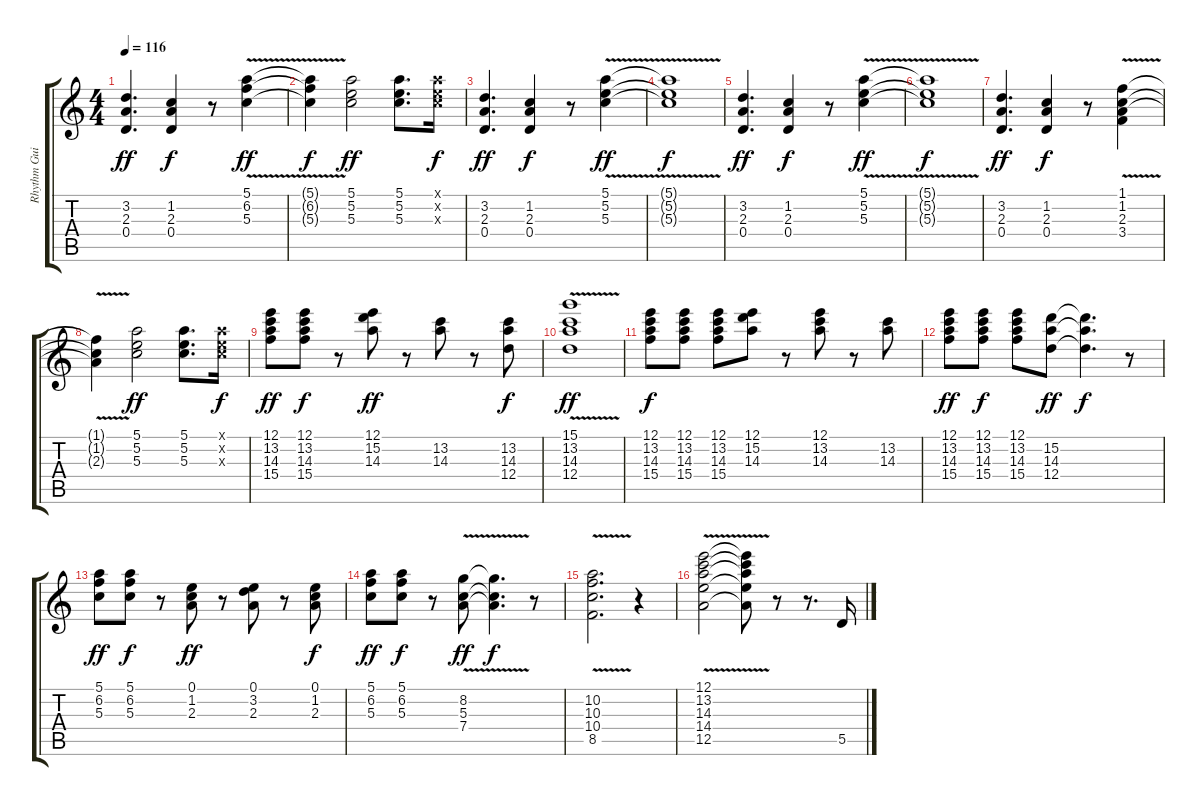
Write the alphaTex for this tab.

\track ("Rhythm Guitar 1" "Rhythm Gui") {instrument distortionguitar}
\staff {score tabs}
\tuning (E4 B3 G3 D3 A2 E2) {hide}
\ts (4 4)
\tempo 116
\clef g2
\ks c
(3.2 2.3 0.4).4{d dy ff} (1.2 2.3 0.4).4{dy f} r.8 (5.1{v} 6.2{v} 5.3{v}).4{dy ff} |
(5.1{v t} 6.2{v t} 5.3{v t}).4{dy f} (5.1 5.2 5.3).2{dy ff} (5.1 5.2 5.3).8{d} (5.1{x} 5.2{x} 5.3{x}).16{dy f} |
(3.2 2.3 0.4).4{d dy ff} (1.2 2.3 0.4).4{dy f} r.8 (5.1{v} 5.2{v} 5.3{v}).4{dy ff} |
(5.1{v t} 5.2{v t} 5.3{v t}).1{dy f} |
(3.2 2.3 0.4).4{d dy ff} (1.2 2.3 0.4).4{dy f} r.8 (5.1{v} 5.2{v} 5.3{v}).4{dy ff} |
(5.1{v t} 5.2{v t} 5.3{v t}).1{dy f} |
(3.2 2.3 0.4).4{d dy ff} (1.2 2.3 0.4).4{dy f} r.8 (1.1{v} 1.2{v} 2.3{v} 3.4{v}).4 |
(1.1{v t} 1.2{v t} 2.3{v t}).4 (5.1 5.2 5.3).2{dy ff} (5.1 5.2 5.3).8{d} (5.1{x} 5.2{x} 5.3{x}).16{dy f} |
(12.1 13.2 14.3 15.4).8{dy ff} (12.1 13.2 14.3 15.4).8{dy f} r.8 (12.1 15.2 14.3).8{dy ff} r.8 (13.2 14.3).8 r.8 (13.2 14.3 12.4).8{dy f} |
(15.1{v} 13.2{v} 14.3{v} 12.4{v}).1{dy ff} |
(12.1 13.2 14.3 15.4).8{dy f} (12.1 13.2 14.3 15.4).8 (12.1 13.2 14.3 15.4).8 (12.1 15.2 14.3).8 r.8 (12.1 13.2 14.3).8 r.8 (13.2 14.3).8 |
(12.1 13.2 14.3 15.4).8{dy ff} (12.1 13.2 14.3 15.4).8{dy f} (12.1 13.2 14.3 15.4).8 (15.2 14.3 12.4).8{dy ff} (15.2{t} 14.3{t} 12.4{t}).4{d dy f} r.8 |
(5.1 6.2 5.3).8{dy ff} (5.1 6.2 5.3).8{dy f} r.8 (0.1 1.2 2.3).8{dy ff} r.8 (0.1 3.2 2.3).8 r.8 (0.1 1.2 2.3).8{dy f} |
(5.1 6.2 5.3).8{dy ff} (5.1 6.2 5.3).8{dy f} r.8 (8.2{v} 5.3{v} 7.4{v}).8{dy ff} (8.2{v t} 5.3{v t} 7.4{v t}).4{d dy f} r.8 |
(10.2{v} 10.3{v} 10.4{v} 8.5{v}).2{d} r.4 |
(12.1{v} 13.2{v} 14.3{v} 14.4{v} 12.5{v}).2 (12.1{v t} 13.2{v t} 14.3{v t} 14.4{v t} 12.5{v t}).8 r.8 r.8{d} 5.5.16
